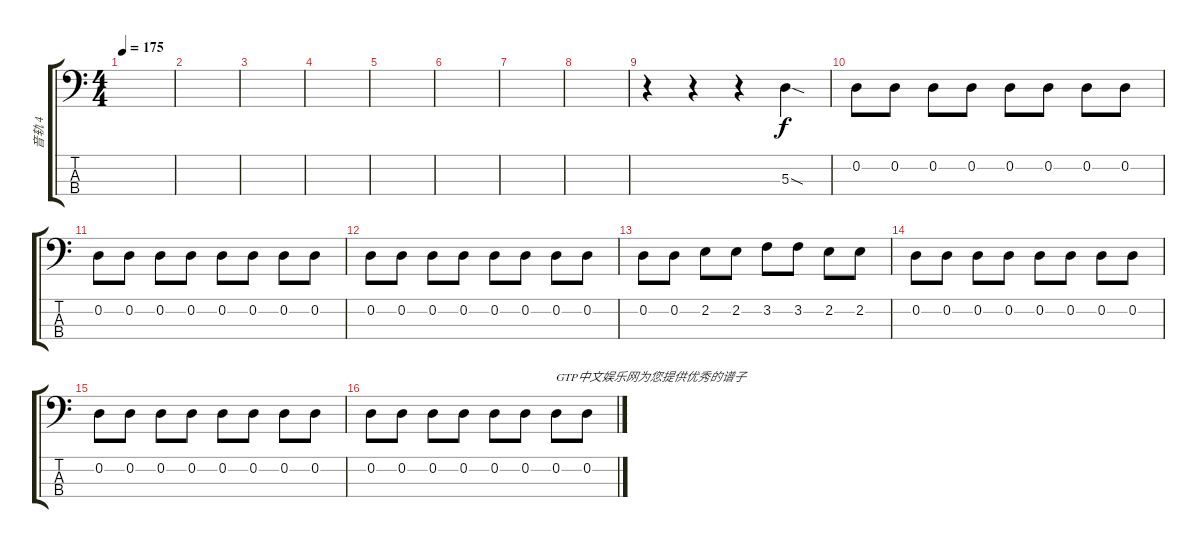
\track ("音轨 4" "音轨 4") {instrument electricbassfinger}
\staff {score tabs}
\tuning (G2 D2 A1 D1) {hide}
\ts (4 4)
\tempo 175
\clef f4
\ks c
|
|
|
|
|
|
|
|
r.4 r.4 r.4 5.3{sod}.4 |
0.2.8 0.2.8 0.2.8 0.2.8 0.2.8 0.2.8 0.2.8 0.2.8 |
0.2.8 0.2.8 0.2.8 0.2.8 0.2.8 0.2.8 0.2.8 0.2.8 |
0.2.8 0.2.8 0.2.8 0.2.8 0.2.8 0.2.8 0.2.8 0.2.8 |
0.2.8 0.2.8 2.2.8 2.2.8 3.2.8 3.2.8 2.2.8 2.2.8 |
0.2.8 0.2.8 0.2.8 0.2.8 0.2.8 0.2.8 0.2.8 0.2.8 |
0.2.8 0.2.8 0.2.8 0.2.8 0.2.8 0.2.8 0.2.8 0.2.8 |
0.2.8 0.2.8 0.2.8 0.2.8 0.2.8 0.2.8 0.2.8{txt "GTP中文娱乐网为您提供优秀的谱子"} 0.2.8
